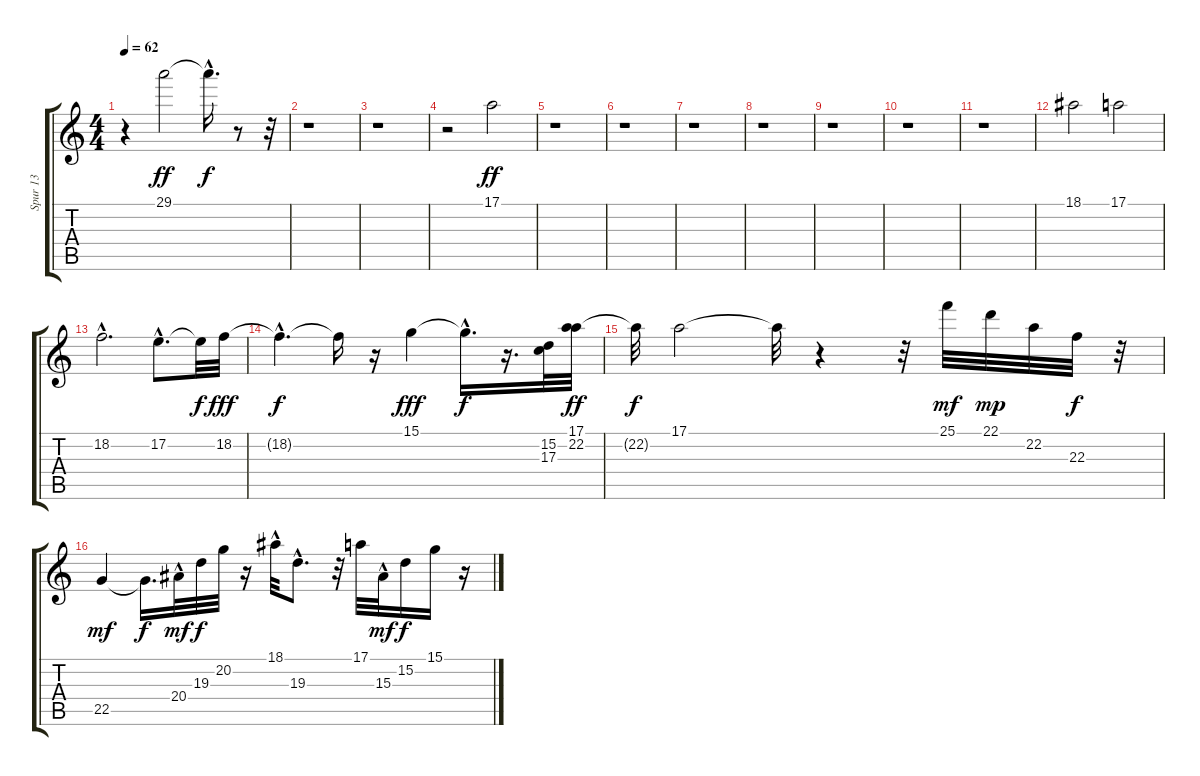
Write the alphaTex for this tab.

\track ("Spur 13" "Spur 13") {instrument vibraphone}
\staff {score tabs}
\tuning (E4 B3 G3 D3 A2 E2) {hide}
\ts (4 4)
\tempo 62
\clef g2
\ks c
r.4{dy f} 29.1.2{dy ff} 29.1{hac t}.16{d dy f} r.8 r.32 |
r.1 |
r.1 |
r.2 17.1.2{dy ff} |
r.1 |
r.1 |
r.1 |
r.1 |
r.1 |
r.1 |
r.1 |
18.1.2 17.1.2 |
18.2{hac}.2{d} 17.2{hac}.8{d} 17.2{t}.32{dy f} 18.2.32{dy fff} |
18.2{hac t}.4{d dy f} 18.2{t}.16 r.16 15.1.4{dy fff} 15.1{hac t}.16{d dy f} r.16{d} (15.2 17.3).32 (17.1 22.2).32{dy ff} |
22.2{t}.32{dy f} 17.1.2 17.1{t}.32 r.4 r.32 25.1.32{dy mf} 22.1.32{dy mp} 22.2.32 22.3.32{dy f} r.32 |
22.5.4{dy mf} 22.5{t}.16{d dy f} 20.4{hac}.32{dy mf} 19.3.32{dy f} 20.2.32 r.16 18.1{hac}.32 19.3{hac}.8{d} r.32 17.1.32 15.3{hac}.32{dy mf} 15.2.16{dy f} 15.1.16 r.16
